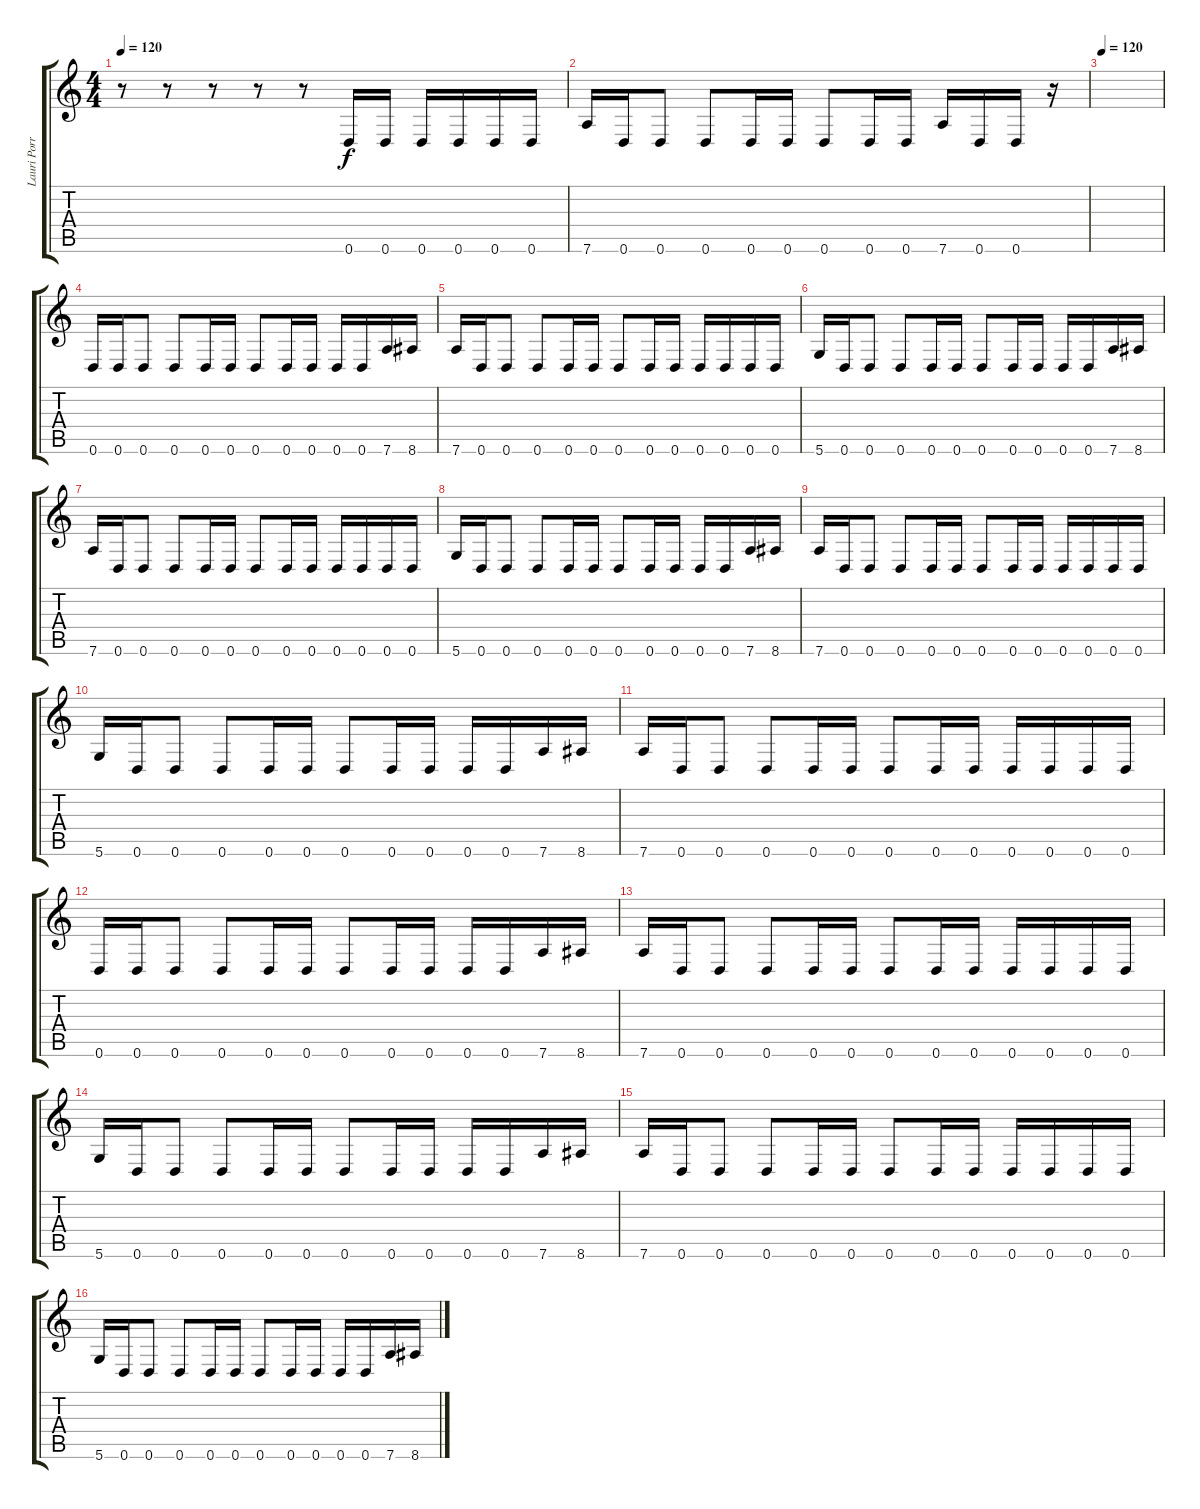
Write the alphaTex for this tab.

\track ("Lauri Porra" "Lauri Porr") {instrument electricbassfinger}
\staff {score tabs}
\tuning (E4 B3 G3 D3 A2 D2) {hide}
\ts (4 4)
\tempo 120
\clef g2
\ks c
r.8{dy f} r.8 r.8 r.8 r.8 0.6.16 0.6.16 0.6.16 0.6.16 0.6.16 0.6.16 |
7.6.16 0.6.16 0.6.8 0.6.8 0.6.16 0.6.16 0.6.8 0.6.16 0.6.16 7.6.16 0.6.16 0.6.16 r.16 |
\tempo 120
|
0.6.16 0.6.16 0.6.8 0.6.8 0.6.16 0.6.16 0.6.8 0.6.16 0.6.16 0.6.16 0.6.16 7.6.16 8.6.16 |
7.6.16 0.6.16 0.6.8 0.6.8 0.6.16 0.6.16 0.6.8 0.6.16 0.6.16 0.6.16 0.6.16 0.6.16 0.6.16 |
5.6.16 0.6.16 0.6.8 0.6.8 0.6.16 0.6.16 0.6.8 0.6.16 0.6.16 0.6.16 0.6.16 7.6.16 8.6.16 |
7.6.16 0.6.16 0.6.8 0.6.8 0.6.16 0.6.16 0.6.8 0.6.16 0.6.16 0.6.16 0.6.16 0.6.16 0.6.16 |
5.6.16 0.6.16 0.6.8 0.6.8 0.6.16 0.6.16 0.6.8 0.6.16 0.6.16 0.6.16 0.6.16 7.6.16 8.6.16 |
7.6.16 0.6.16 0.6.8 0.6.8 0.6.16 0.6.16 0.6.8 0.6.16 0.6.16 0.6.16 0.6.16 0.6.16 0.6.16 |
5.6.16 0.6.16 0.6.8 0.6.8 0.6.16 0.6.16 0.6.8 0.6.16 0.6.16 0.6.16 0.6.16 7.6.16 8.6.16 |
7.6.16 0.6.16 0.6.8 0.6.8 0.6.16 0.6.16 0.6.8 0.6.16 0.6.16 0.6.16 0.6.16 0.6.16 0.6.16 |
0.6.16 0.6.16 0.6.8 0.6.8 0.6.16 0.6.16 0.6.8 0.6.16 0.6.16 0.6.16 0.6.16 7.6.16 8.6.16 |
7.6.16 0.6.16 0.6.8 0.6.8 0.6.16 0.6.16 0.6.8 0.6.16 0.6.16 0.6.16 0.6.16 0.6.16 0.6.16 |
5.6.16 0.6.16 0.6.8 0.6.8 0.6.16 0.6.16 0.6.8 0.6.16 0.6.16 0.6.16 0.6.16 7.6.16 8.6.16 |
7.6.16 0.6.16 0.6.8 0.6.8 0.6.16 0.6.16 0.6.8 0.6.16 0.6.16 0.6.16 0.6.16 0.6.16 0.6.16 |
5.6.16 0.6.16 0.6.8 0.6.8 0.6.16 0.6.16 0.6.8 0.6.16 0.6.16 0.6.16 0.6.16 7.6.16 8.6.16
